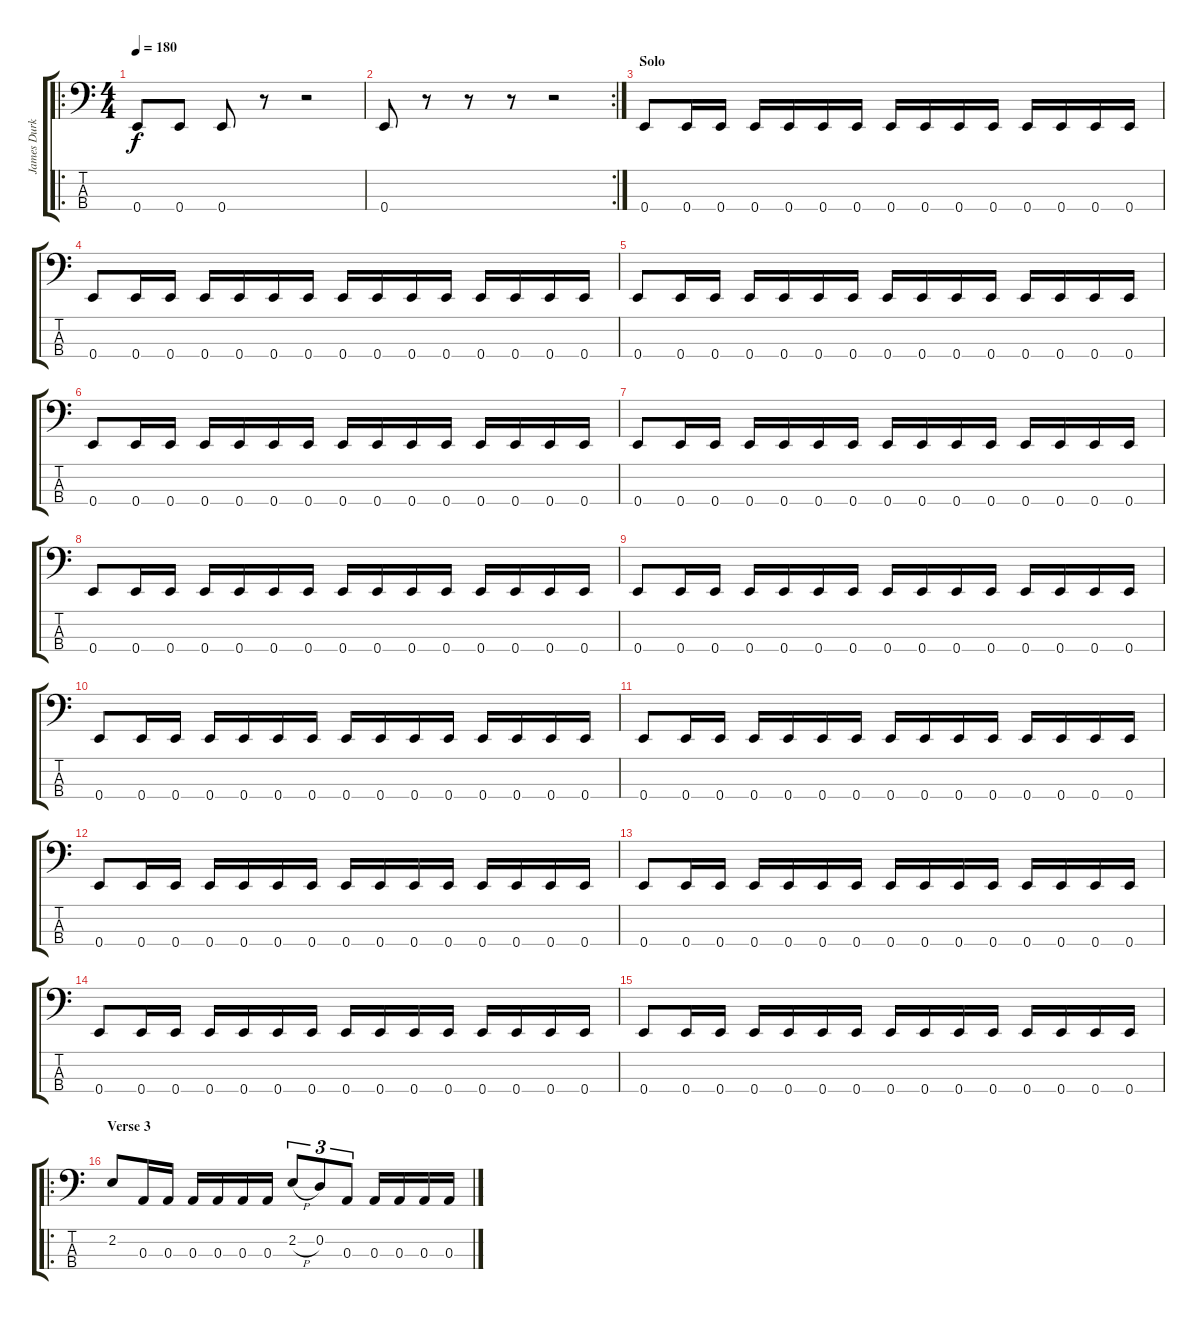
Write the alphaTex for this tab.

\track ("James Durkin (Bass)" "James Durk") {instrument electricbasspick}
\staff {score tabs}
\tuning (G2 D2 A1 E1) {hide}
\ro
\ts (4 4)
\tempo 180
\clef f4
\ks c
0.4.8{dy f} 0.4.8 0.4.8 r.8 r.2 |
\rc 2
0.4.8 r.8 r.8 r.8 r.2 |
\section ("" "Solo")
0.4.8 0.4.16 0.4.16 0.4.16 0.4.16 0.4.16 0.4.16 0.4.16 0.4.16 0.4.16 0.4.16 0.4.16 0.4.16 0.4.16 0.4.16 |
0.4.8 0.4.16 0.4.16 0.4.16 0.4.16 0.4.16 0.4.16 0.4.16 0.4.16 0.4.16 0.4.16 0.4.16 0.4.16 0.4.16 0.4.16 |
0.4.8 0.4.16 0.4.16 0.4.16 0.4.16 0.4.16 0.4.16 0.4.16 0.4.16 0.4.16 0.4.16 0.4.16 0.4.16 0.4.16 0.4.16 |
0.4.8 0.4.16 0.4.16 0.4.16 0.4.16 0.4.16 0.4.16 0.4.16 0.4.16 0.4.16 0.4.16 0.4.16 0.4.16 0.4.16 0.4.16 |
0.4.8 0.4.16 0.4.16 0.4.16 0.4.16 0.4.16 0.4.16 0.4.16 0.4.16 0.4.16 0.4.16 0.4.16 0.4.16 0.4.16 0.4.16 |
0.4.8 0.4.16 0.4.16 0.4.16 0.4.16 0.4.16 0.4.16 0.4.16 0.4.16 0.4.16 0.4.16 0.4.16 0.4.16 0.4.16 0.4.16 |
0.4.8 0.4.16 0.4.16 0.4.16 0.4.16 0.4.16 0.4.16 0.4.16 0.4.16 0.4.16 0.4.16 0.4.16 0.4.16 0.4.16 0.4.16 |
0.4.8 0.4.16 0.4.16 0.4.16 0.4.16 0.4.16 0.4.16 0.4.16 0.4.16 0.4.16 0.4.16 0.4.16 0.4.16 0.4.16 0.4.16 |
0.4.8 0.4.16 0.4.16 0.4.16 0.4.16 0.4.16 0.4.16 0.4.16 0.4.16 0.4.16 0.4.16 0.4.16 0.4.16 0.4.16 0.4.16 |
0.4.8 0.4.16 0.4.16 0.4.16 0.4.16 0.4.16 0.4.16 0.4.16 0.4.16 0.4.16 0.4.16 0.4.16 0.4.16 0.4.16 0.4.16 |
0.4.8 0.4.16 0.4.16 0.4.16 0.4.16 0.4.16 0.4.16 0.4.16 0.4.16 0.4.16 0.4.16 0.4.16 0.4.16 0.4.16 0.4.16 |
0.4.8 0.4.16 0.4.16 0.4.16 0.4.16 0.4.16 0.4.16 0.4.16 0.4.16 0.4.16 0.4.16 0.4.16 0.4.16 0.4.16 0.4.16 |
0.4.8 0.4.16 0.4.16 0.4.16 0.4.16 0.4.16 0.4.16 0.4.16 0.4.16 0.4.16 0.4.16 0.4.16 0.4.16 0.4.16 0.4.16 |
\ro
\section ("" "Verse 3")
2.2.8 0.3.16 0.3.16 0.3.16 0.3.16 0.3.16 0.3.16 2.2{h}.8{tu (3 2)} 0.2.8{tu (3 2)} 0.3.8{tu (3 2)} 0.3.16 0.3.16 0.3.16 0.3.16
